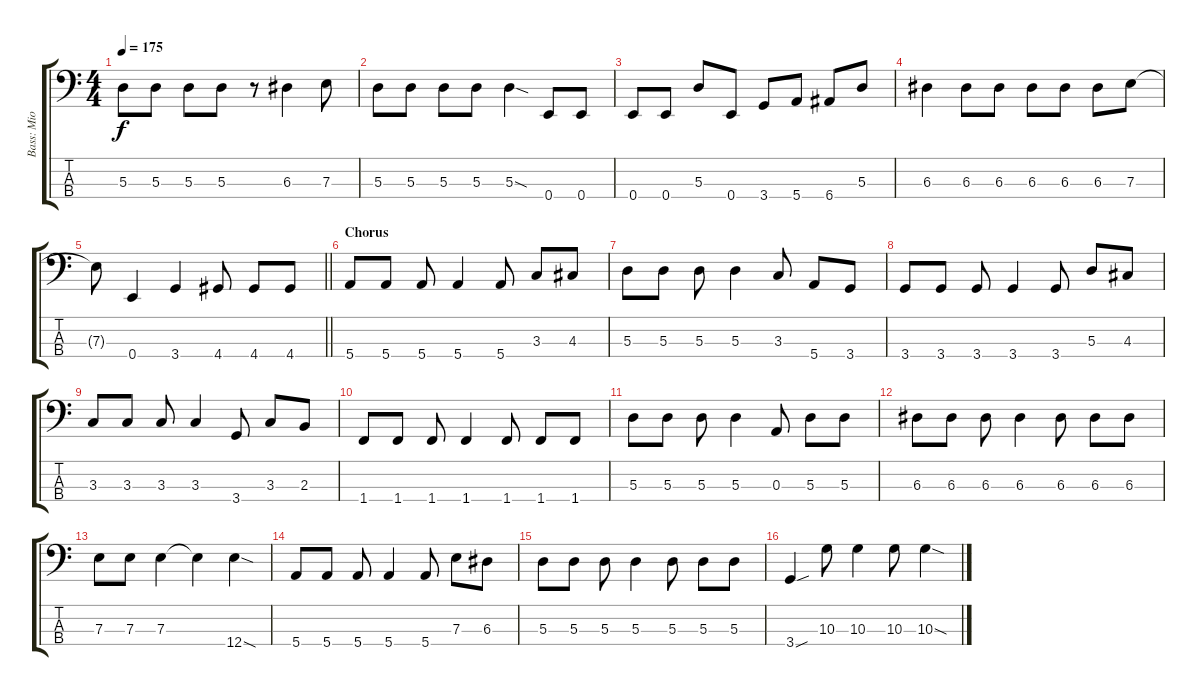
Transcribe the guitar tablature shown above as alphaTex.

\track ("Bass: Mio Akiyama" "Bass: Mio ") {instrument electricbasspick}
\staff {score tabs}
\tuning (G2 D2 A1 E1) {hide}
\ts (4 4)
\tempo 175
\clef f4
\ks c
5.3.8{dy f} 5.3.8 5.3.8 5.3.8 r.8 6.3.4 7.3.8 |
5.3.8 5.3.8 5.3.8 5.3.8 5.3{sod}.4 0.4.8 0.4.8 |
0.4.8 0.4.8 5.3.8 0.4.8 3.4.8 5.4.8 6.4.8 5.3.8 |
6.3.4 6.3.8 6.3.8 6.3.8 6.3.8 6.3.8 7.3.8 |
\barLineRight lightlight
7.3{t}.8 0.4.4 3.4.4 4.4.8 4.4.8 4.4.8 |
\section ("" "Chorus")
5.4.8 5.4.8 5.4.8 5.4.4 5.4.8 3.3.8 4.3.8 |
5.3.8 5.3.8 5.3.8 5.3.4 3.3.8 5.4.8 3.4.8 |
3.4.8 3.4.8 3.4.8 3.4.4 3.4.8 5.3.8 4.3.8 |
3.3.8 3.3.8 3.3.8 3.3.4 3.4.8 3.3.8 2.3.8 |
1.4.8 1.4.8 1.4.8 1.4.4 1.4.8 1.4.8 1.4.8 |
5.3.8 5.3.8 5.3.8 5.3.4 0.3.8 5.3.8 5.3.8 |
6.3.8 6.3.8 6.3.8 6.3.4 6.3.8 6.3.8 6.3.8 |
7.3.8 7.3.8 7.3.4 7.3{t}.4 12.4{sod}.4 |
5.4.8 5.4.8 5.4.8 5.4.4 5.4.8 7.3.8 6.3.8 |
5.3.8 5.3.8 5.3.8 5.3.4 5.3.8 5.3.8 5.3.8 |
3.4{sou}.4 10.3.8 10.3.4 10.3.8 10.3{sod}.4
